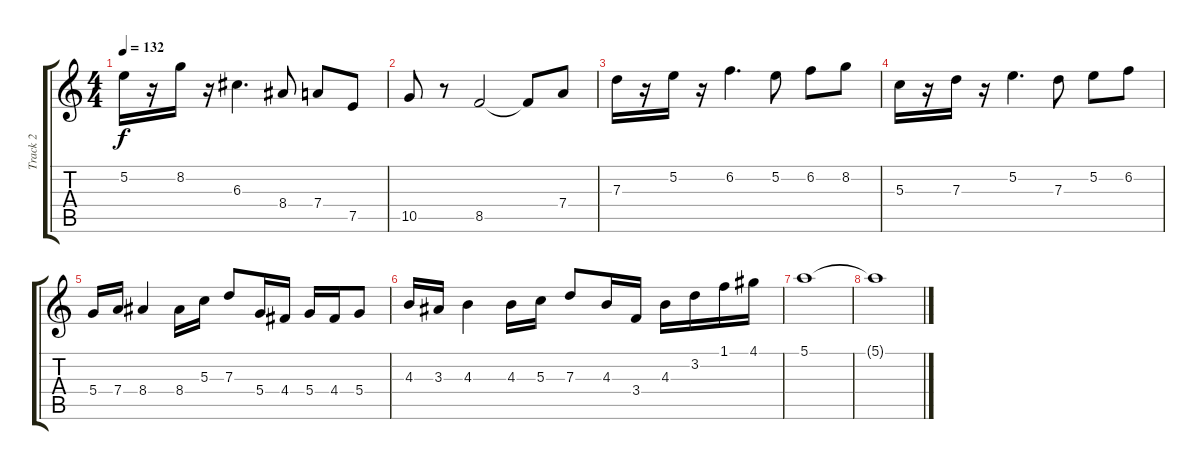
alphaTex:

\track ("Track 2" "Track 2") {instrument overdrivenguitar}
\staff {score tabs}
\tuning (E4 B3 G3 D3 A2 E2) {hide}
\ts (4 4)
\tempo 132
\clef g2
\ks c
5.2.16{dy f} r.16 8.2.16 r.16 6.3.4{d} 8.4.8 7.4.8 7.5.8 |
10.5.8 r.8 8.5.2 8.5{t}.8 7.4.8 |
7.3.16 r.16 5.2.16 r.16 6.2.4{d} 5.2.8 6.2.8 8.2.8 |
5.3.16 r.16 7.3.16 r.16 5.2.4{d} 7.3.8 5.2.8 6.2.8 |
5.4.16 7.4.16 8.4.4 8.4.16 5.3.16 7.3.8 5.4.16 4.4.16 5.4.16 4.4.16 5.4.8 |
4.3.16 3.3.16 4.3.4 4.3.16 5.3.16 7.3.8 4.3.16 3.4.16 4.3.16 3.2.16 1.1.16 4.1.16 |
5.1.1 |
5.1{t}.1
